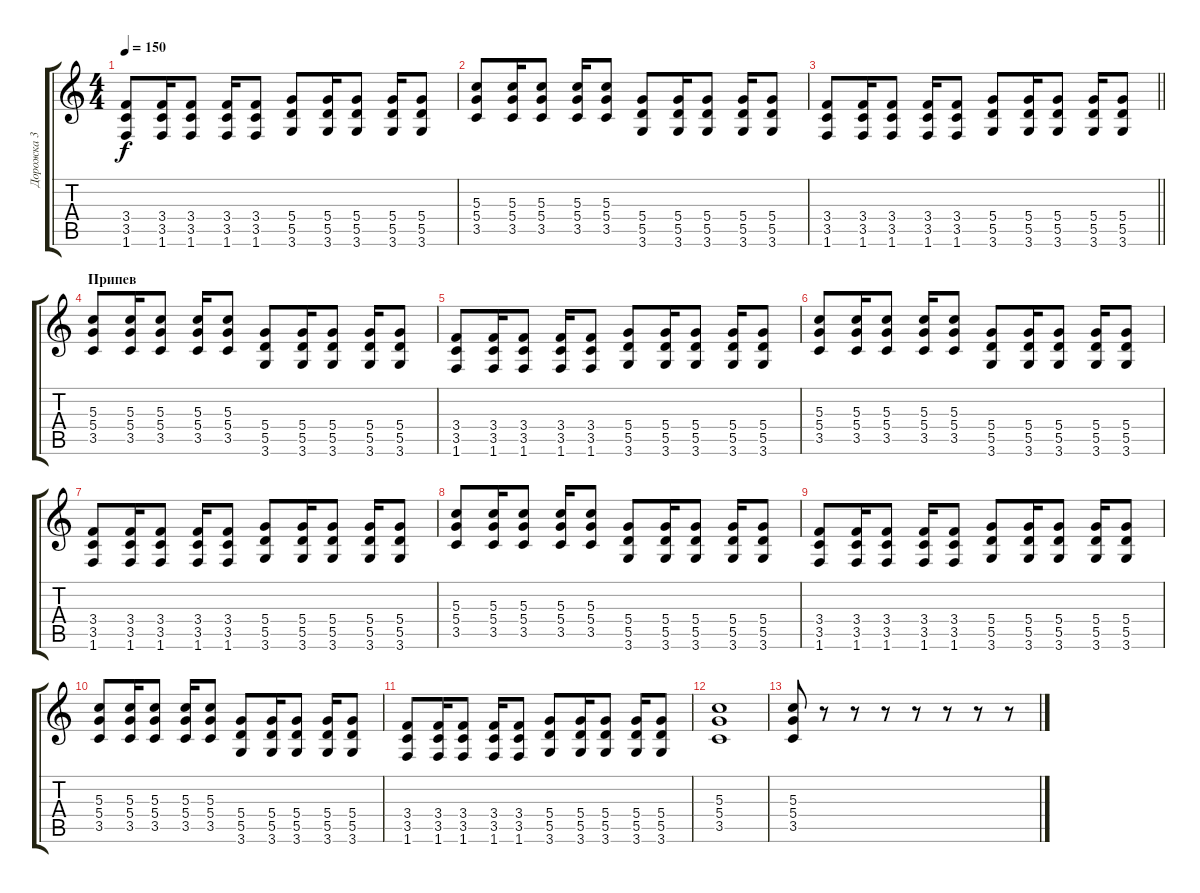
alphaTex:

\track ("Дорожка 3" "Дорожка 3") {instrument overdrivenguitar}
\staff {score tabs}
\tuning (E4 B3 G3 D3 A2 E2) {hide}
\ts (4 4)
\tempo 150
\clef g2
\ks c
(3.4 3.5 1.6).8{dy f} (3.4 3.5 1.6).16 (3.4 3.5 1.6).8 (3.4 3.5 1.6).16 (3.4 3.5 1.6).8 (5.4 5.5 3.6).8 (5.4 5.5 3.6).16 (5.4 5.5 3.6).8 (5.4 5.5 3.6).16 (5.4 5.5 3.6).8 |
(5.3 5.4 3.5).8 (5.3 5.4 3.5).16 (5.3 5.4 3.5).8 (5.3 5.4 3.5).16 (5.3 5.4 3.5).8 (5.4 5.5 3.6).8 (5.4 5.5 3.6).16 (5.4 5.5 3.6).8 (5.4 5.5 3.6).16 (5.4 5.5 3.6).8 |
\barLineRight lightlight
(3.4 3.5 1.6).8 (3.4 3.5 1.6).16 (3.4 3.5 1.6).8 (3.4 3.5 1.6).16 (3.4 3.5 1.6).8 (5.4 5.5 3.6).8 (5.4 5.5 3.6).16 (5.4 5.5 3.6).8 (5.4 5.5 3.6).16 (5.4 5.5 3.6).8 |
\section ("" "Припев")
(5.3 5.4 3.5).8 (5.3 5.4 3.5).16 (5.3 5.4 3.5).8 (5.3 5.4 3.5).16 (5.3 5.4 3.5).8 (5.4 5.5 3.6).8 (5.4 5.5 3.6).16 (5.4 5.5 3.6).8 (5.4 5.5 3.6).16 (5.4 5.5 3.6).8 |
(3.4 3.5 1.6).8 (3.4 3.5 1.6).16 (3.4 3.5 1.6).8 (3.4 3.5 1.6).16 (3.4 3.5 1.6).8 (5.4 5.5 3.6).8 (5.4 5.5 3.6).16 (5.4 5.5 3.6).8 (5.4 5.5 3.6).16 (5.4 5.5 3.6).8 |
(5.3 5.4 3.5).8 (5.3 5.4 3.5).16 (5.3 5.4 3.5).8 (5.3 5.4 3.5).16 (5.3 5.4 3.5).8 (5.4 5.5 3.6).8 (5.4 5.5 3.6).16 (5.4 5.5 3.6).8 (5.4 5.5 3.6).16 (5.4 5.5 3.6).8 |
(3.4 3.5 1.6).8 (3.4 3.5 1.6).16 (3.4 3.5 1.6).8 (3.4 3.5 1.6).16 (3.4 3.5 1.6).8 (5.4 5.5 3.6).8 (5.4 5.5 3.6).16 (5.4 5.5 3.6).8 (5.4 5.5 3.6).16 (5.4 5.5 3.6).8 |
(5.3 5.4 3.5).8 (5.3 5.4 3.5).16 (5.3 5.4 3.5).8 (5.3 5.4 3.5).16 (5.3 5.4 3.5).8 (5.4 5.5 3.6).8 (5.4 5.5 3.6).16 (5.4 5.5 3.6).8 (5.4 5.5 3.6).16 (5.4 5.5 3.6).8 |
(3.4 3.5 1.6).8 (3.4 3.5 1.6).16 (3.4 3.5 1.6).8 (3.4 3.5 1.6).16 (3.4 3.5 1.6).8 (5.4 5.5 3.6).8 (5.4 5.5 3.6).16 (5.4 5.5 3.6).8 (5.4 5.5 3.6).16 (5.4 5.5 3.6).8 |
(5.3 5.4 3.5).8 (5.3 5.4 3.5).16 (5.3 5.4 3.5).8 (5.3 5.4 3.5).16 (5.3 5.4 3.5).8 (5.4 5.5 3.6).8 (5.4 5.5 3.6).16 (5.4 5.5 3.6).8 (5.4 5.5 3.6).16 (5.4 5.5 3.6).8 |
(3.4 3.5 1.6).8 (3.4 3.5 1.6).16 (3.4 3.5 1.6).8 (3.4 3.5 1.6).16 (3.4 3.5 1.6).8 (5.4 5.5 3.6).8 (5.4 5.5 3.6).16 (5.4 5.5 3.6).8 (5.4 5.5 3.6).16 (5.4 5.5 3.6).8 |
(5.3 5.4 3.5).1 |
(5.3 5.4 3.5).8 r.8 r.8 r.8 r.8 r.8 r.8 r.8
